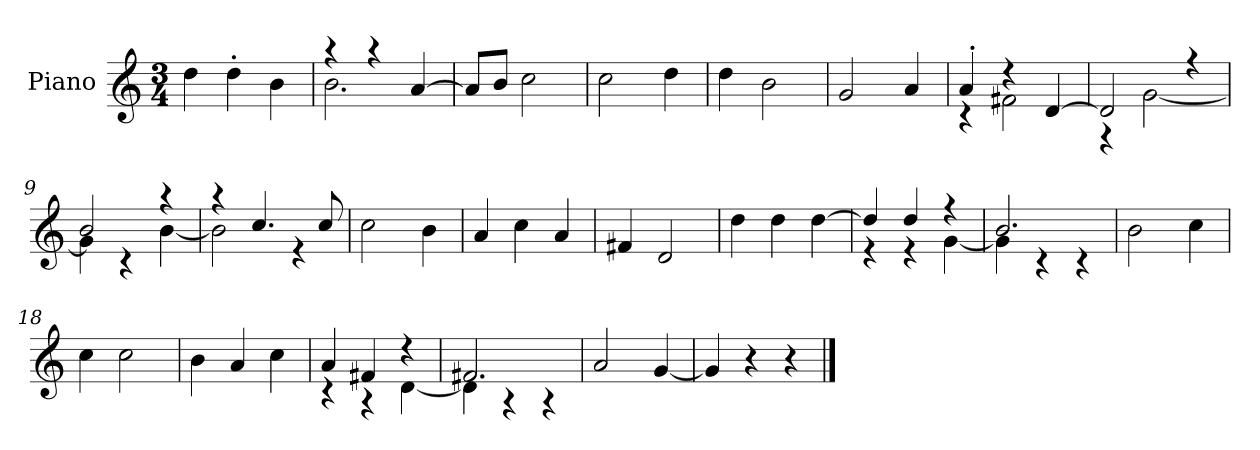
**kern
*part1
*staff1
*I"Piano
*I'P-no
*clefG2
*k[]
*M3/4
*MM177
=1
4dd\
4dd'\
4b\
=2
*^
4r	2.b\
4r	.
[4a/	.
*v	*v
=3
8a/L]
8b/J
2cc\
=4
2cc\
4dd\
=5
4dd\
2b\
=6
2g/
4a/
=7
*^
4a'/	4r
4r	2f#X\
[4d/	.
=8	=8
2d/]	4r
.	[2g\
4r	.
=9	=9
2b/	4g\]
.	4r
4r	[4b\
=10	=10
4r	2b\]
4.cc/	.
.	4r
8cc/	.
*v	*v
=11
2cc\
4b\
!!LO:LB:g=z
=12
4a/
4cc\
4a/
=13
4f#X/
2d/
=14
4dd\
4dd\
[4dd\
=15
*^
4dd/]	4r
4dd/	4r
4r	[4g\
=16	=16
2.b/	4g\]
.	4r
.	4r
*v	*v
=17
2b\
4cc\
=18
4cc\
2cc\
=19
4b\
4a/
4cc\
=20
*^
4a/	4r
4f#X/	4r
4r	[4d\
=21	=21
2.f#X/	4d\]
.	4r
.	4r
*v	*v
=22
2a/
[4g/
=23
4g/]
4r
4r
==
*-
